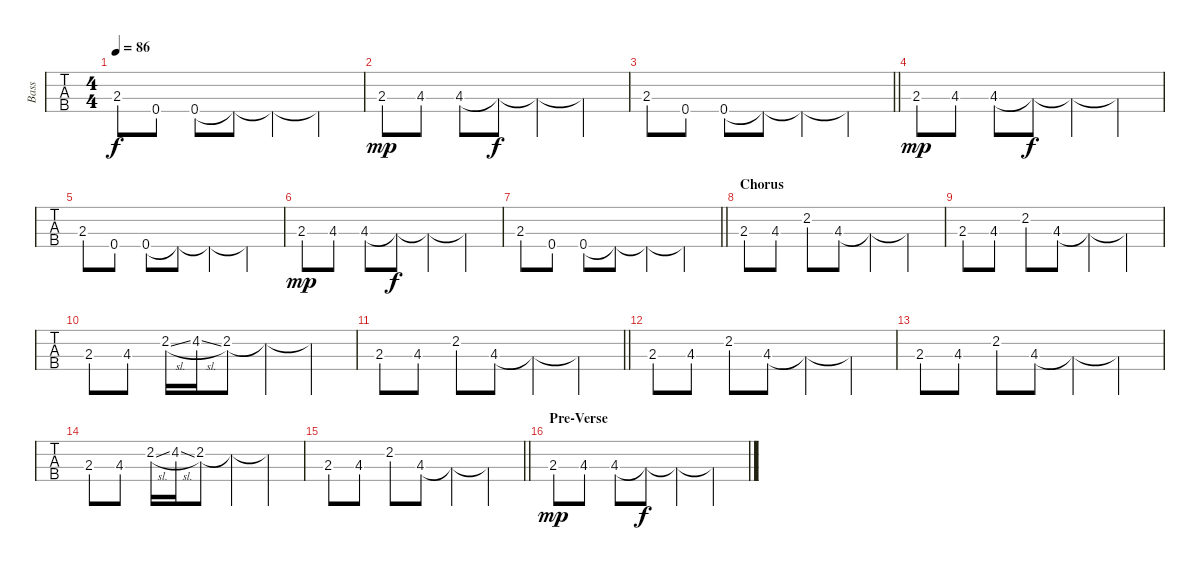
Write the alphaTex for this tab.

\track ("Bass" "Bass") {instrument electricbassfinger}
\staff {tabs}
\tuning (G2 D2 A1 E1) {hide}
\ts (4 4)
\tempo 86
\clef f4
\ks c
2.3.8{dy f} 0.4.8 0.4.8 0.4{t}.8 0.4{t}.4 0.4{t}.4 |
2.3.8{dy mp} 4.3.8 4.3.8 4.3{t}.8{dy f} 4.3{t}.4 4.3{t}.4 |
\barLineRight lightlight
2.3.8 0.4.8 0.4.8 0.4{t}.8 0.4{t}.4 0.4{t}.4 |
2.3.8{dy mp} 4.3.8 4.3.8 4.3{t}.8{dy f} 4.3{t}.4 4.3{t}.4 |
2.3.8 0.4.8 0.4.8 0.4{t}.8 0.4{t}.4 0.4{t}.4 |
2.3.8{dy mp} 4.3.8 4.3.8 4.3{t}.8{dy f} 4.3{t}.4 4.3{t}.4 |
\barLineRight lightlight
2.3.8 0.4.8 0.4.8 0.4{t}.8 0.4{t}.4 0.4{t}.4 |
\section ("" "Chorus")
2.3.8 4.3.8 2.2.8 4.3.8 4.3{t}.4 4.3{t}.4 |
2.3.8 4.3.8 2.2.8 4.3.8 4.3{t}.4 4.3{t}.4 |
2.3.8 4.3.8 2.2{sl}.16 4.2{sl}.16 2.2.8 2.2{t}.4 2.2{t}.4 |
\barLineRight lightlight
2.3.8 4.3.8 2.2.8 4.3.8 4.3{t}.4 4.3{t}.4 |
2.3.8 4.3.8 2.2.8 4.3.8 4.3{t}.4 4.3{t}.4 |
2.3.8 4.3.8 2.2.8 4.3.8 4.3{t}.4 4.3{t}.4 |
2.3.8 4.3.8 2.2{sl}.16 4.2{sl}.16 2.2.8 2.2{t}.4 2.2{t}.4 |
\barLineRight lightlight
2.3.8 4.3.8 2.2.8 4.3.8 4.3{t}.4 4.3{t}.4 |
\section ("" "Pre-Verse")
2.3.8{dy mp} 4.3.8 4.3.8 4.3{t}.8{dy f} 4.3{t}.4 4.3{t}.4
